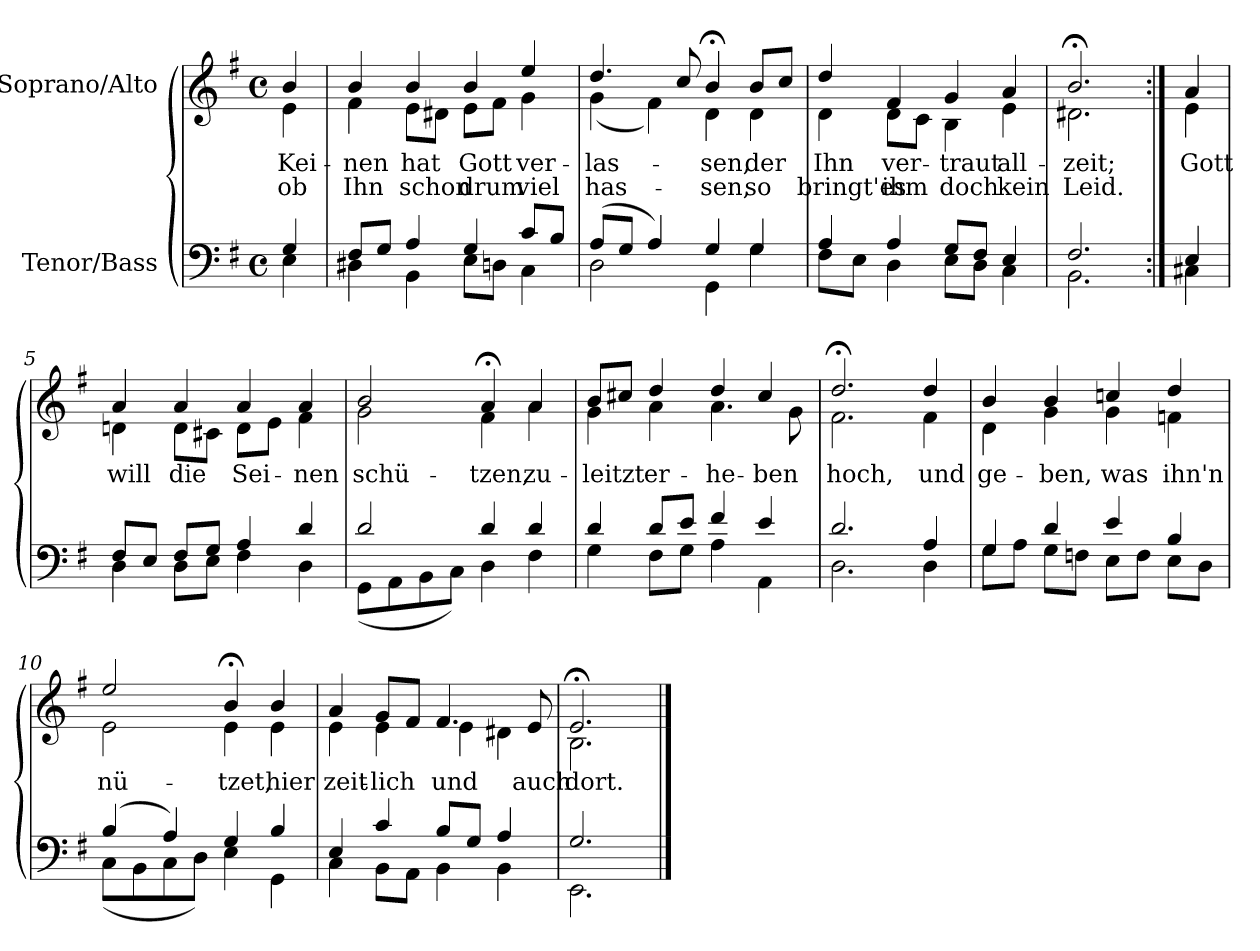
**kern	**kern	**text	**text
*part2	*part1	*part1	*part1
*staff2	*staff1	*staff1	*staff1
*I"Tenor/Bass	*I"Soprano/Alto	*	*
*clefF4	*clefG2	*	*
*k[f#]	*k[f#]	*	*
*M4/4	*M4/4	*	*
*met(c)	*met(c)	*	*
=	=	=	=
*^	*	*	*
!	!	!	!LO:LY:b	!LO:LY:b
*	*	*^	*	*
4G/	4E\	4b/	4e\	Kei-	ob
=1	=1	=1	=1	=1	=1
!	!	!	!	!LO:LY:b	!LO:LY:b
8F#/L	4D#X\	4b/	4f#\	-nen	Ihn
8G/J	.	.	.	.	.
!	!	!	!	!LO:LY:b	!LO:LY:b
4A/	4BB\	4b/	8e\L	hat	schon
.	.	.	8d#X\J	.	.
!	!	!	!	!LO:LY:b	!LO:LY:b
4G/	8E\L	4b/	8e\L	Gott	drum
.	8Dn\J	.	8f#\J	.	.
!	!	!	!	!LO:LY:b	!LO:LY:b
8c/L	4C\	4ee/	4g\	ver-	viel
8B/J	.	.	.	.	.
=2	=2	=2	=2	=2	=2
!	!	!	!	!LO:LY:b	!LO:LY:b
(8A/L	2D\	4.dd/	(4g\	-las-	has-
8G/J	.	.	.	.	.
4A/)	.	.	4f#\)	.	.
.	.	8cc/	.	.	.
!	!	!	!	!LO:LY:b	!LO:LY:b
4G/	4GG\	4b;</	4d\	-sen,	-sen,
!	!	!	!	!LO:LY:b	!LO:LY:b
4G/	4G\	8b/L	4d\	der	so
.	.	8cc/J	.	.	.
=3	=3	=3	=3	=3	=3
!	!	!	!	!LO:LY:b	!LO:LY:b
4A/	8F#\L	4dd/	4d\	Ihn	bringt'es
.	8E\J	.	.	.	.
!	!	!	!	!LO:LY:b	!LO:LY:b
4A/	4D\	4f#/	8d\L	ver-	ihm
.	.	.	8c\J	.	.
!	!	!	!	!LO:LY:b	!LO:LY:b
8G/L	8E\L	4g/	4B\	-traut	doch
8F#/J	8D\J	.	.	.	.
!	!	!	!	!LO:LY:b	!LO:LY:b
4E/	4C\	4a/	4e\	all-	kein
=4	=4	=4	=4	=4	=4
!	!	!	!	!LO:LY:b	!LO:LY:b
2.F#/	2.BB\	2.b;</	2.d#X\	-zeit;	Leid.
!!LO:LB:g=z	!!
=4X1:|!	=4X1:|!	=4X1:|!	=4X1:|!	=4X1:|!	=4X1:|!
!	!	!	!	!LO:LY:b	!
4E/	4C#X\	4a/	4e\	Gott	.
=5	=5	=5	=5	=5	=5
!	!	!	!	!LO:LY:b	!
8F#/L	4D\	4a/	4dn\	will	.
8E/J	.	.	.	.	.
!	!	!	!	!LO:LY:b	!
8F#/L	8D\L	4a/	8d\L	die	.
8G/J	8E\J	.	8c#X\J	.	.
!	!	!	!	!LO:LY:b	!
4A/	4F#\	4a/	8d\L	Sei-	.
.	.	.	8e\J	.	.
!	!	!	!	!LO:LY:b	!
4d/	4D\	4a/	4f#\	-nen	.
=6	=6	=6	=6	=6	=6
!	!	!	!	!LO:LY:b	!
2d/	(8GG\L	2b/	2g\	schü-	.
.	8AA\	.	.	.	.
.	8BB\	.	.	.	.
.	8C\J)	.	.	.	.
!	!	!	!	!LO:LY:b	!
4d/	4D\	4a;</	4f#\	-tzen,	.
!	!	!	!	!LO:LY:b	!
4d/	4F#\	4a/	4a\	zu-	.
=7	=7	=7	=7	=7	=7
!	!	!	!	!LO:LY:b	!
4d/	4G\	8b/L	4g\	-leitzt	.
.	.	8cc#X/J	.	.	.
!	!	!	!	!LO:LY:b	!
8d/L	8F#\L	4dd/	4a\	er-	.
8e/J	8G\J	.	.	.	.
!	!	!	!	!LO:LY:b	!
4f#/	4A\	4dd/	4.a\	-he-	.
!	!	!	!	!LO:LY:b	!
4e/	4AA\	4cc#/	.	-ben	.
.	.	.	8g\	.	.
=8	=8	=8	=8	=8	=8
!	!	!	!	!LO:LY:b	!
2.d/	2.D\	2.dd;</	2.f#\	hoch,	.
!	!	!	!	!LO:LY:b	!
4A/	4D\	4dd/	4f#\	und	.
!!LO:LB:g=z	!!
=9	=9	=9	=9	=9	=9
!	!	!	!	!LO:LY:b	!
4G/	8G\L	4b/	4d\	ge-	.
.	8A\J	.	.	.	.
!	!	!	!	!LO:LY:b	!
4d/	8G\L	4b/	4g\	-ben,	.
.	8Fn\J	.	.	.	.
!	!	!	!	!LO:LY:b	!
4e/	8E\L	4ccn/	4g\	was	.
.	8F\J	.	.	.	.
!	!	!	!	!LO:LY:b	!
4B/	8E\L	4dd/	4fn\	ihn'n	.
.	8D\J	.	.	.	.
=10	=10	=10	=10	=10	=10
!	!	!	!	!LO:LY:b	!
(4B/	(8C\L	2ee/	2e\	nü-	.
.	8BB\	.	.	.	.
4A/)	8C\	.	.	.	.
.	8D\J)	.	.	.	.
!	!	!	!	!LO:LY:b	!
4G/	4E\	4b;</	4e\	-tzet,	.
!	!	!	!	!LO:LY:b	!
4B/	4GG\	4b/	4e\	hier	.
=11	=11	=11	=11	=11	=11
!	!	!	!	!LO:LY:b	!
4E/	4C\	4a/	4e\	zeit-	.
!	!	!	!	!LO:LY:b	!
4c/	8BB\L	8g/L	4e\	-lich	.
.	8AA\J	8f#/J	.	.	.
!	!	!	!	!LO:LY:b	!
8B/L	4BB\	4.f#/	4e\	und	.
8G/J	.	.	.	.	.
4A/	4BB\	.	4d#X\	.	.
!	!	!	!	!LO:LY:b	!
.	.	8e/	.	auch	.
=12	=12	=12	=12	=12	=12
!	!	!	!	!LO:LY:b	!
2.G/	2.EE\	2.e;</	2.B\	dort.	.
*v	*v	*	*	*	*
*	*v	*v	*	*
==	==	==	==
*-	*-	*-	*-
